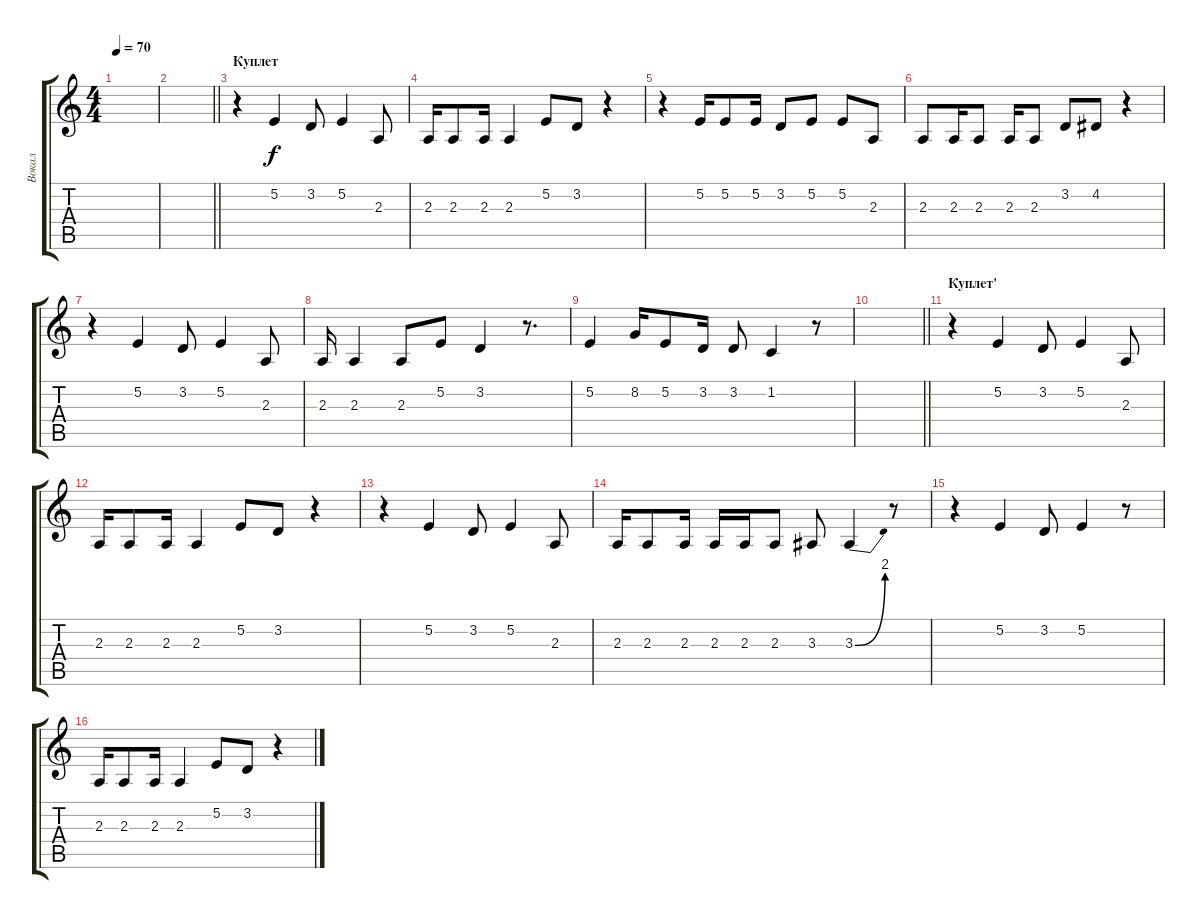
\track ("Вокал" "Вокал") {instrument flute}
\staff {score tabs}
\tuning (E4 B3 G3 D3 A2 E2) {hide}
\ts (4 4)
\tempo 70
\clef g2
\ks c
|
\barLineRight lightlight
|
\section ("" "Куплет")
r.4 5.2.4 3.2.8 5.2.4 2.3.8 |
2.3.16 2.3.8 2.3.16 2.3.4 5.2.8 3.2.8 r.4 |
r.4 5.2.16 5.2.8 5.2.16 3.2.8 5.2.8 5.2.8 2.3.8 |
2.3.8 2.3.16 2.3.8 2.3.16 2.3.8 3.2.8 4.2.8 r.4 |
r.4 5.2.4 3.2.8 5.2.4 2.3.8 |
2.3.16 2.3.4 2.3.8 5.2.8 3.2.4 r.8{d} |
5.2.4 8.2.16 5.2.8 3.2.16 3.2.8 1.2.4 r.8 |
\barLineRight lightlight
|
\section ("" "Куплет'")
r.4 5.2.4 3.2.8 5.2.4 2.3.8 |
2.3.16 2.3.8 2.3.16 2.3.4 5.2.8 3.2.8 r.4 |
r.4 5.2.4 3.2.8 5.2.4 2.3.8 |
2.3.16 2.3.8 2.3.16 2.3.16 2.3.16 2.3.8 3.3.8 3.3{be (bend 0 0 60 8)}.4 r.8 |
r.4 5.2.4 3.2.8 5.2.4 r.8 |
2.3.16 2.3.8 2.3.16 2.3.4 5.2.8 3.2.8 r.4
